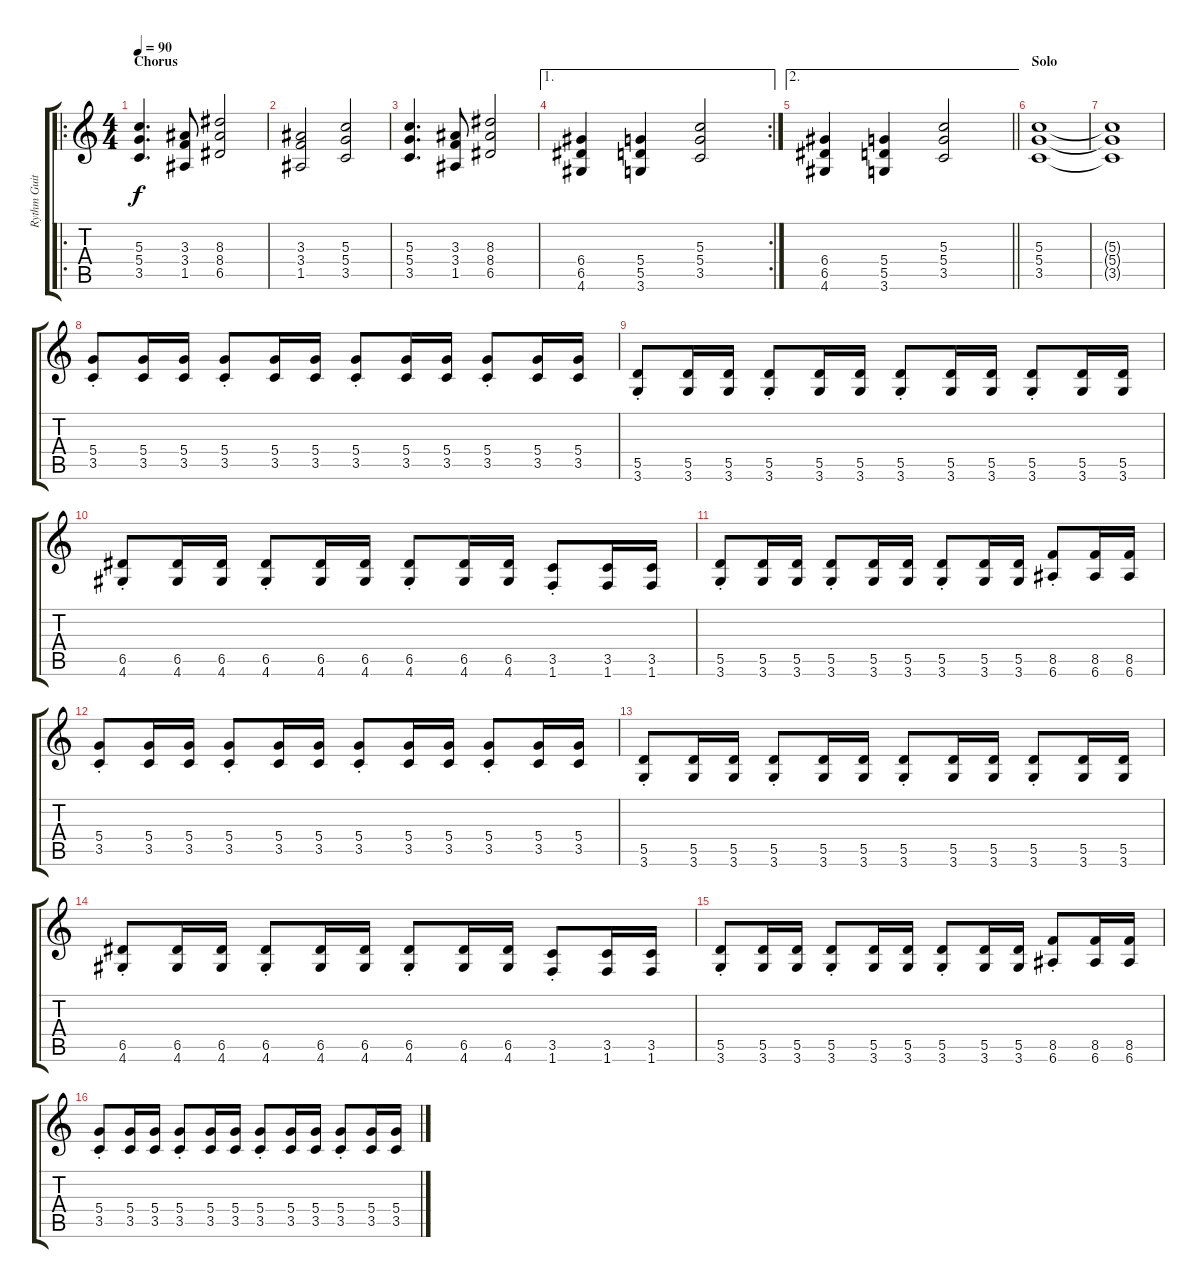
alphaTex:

\track ("Rythm Guitar" "Rythm Guit") {instrument distortionguitar}
\staff {score tabs}
\tuning (E4 B3 G3 D3 A2 E2) {hide}
\ro
\ts (4 4)
\section ("" "Chorus")
\tempo 90
\clef g2
\ks c
(5.3 5.4 3.5).4{d dy f} (3.3 3.4 1.5).8 (8.3 8.4 6.5).2 |
(3.3 3.4 1.5).2 (5.3 5.4 3.5).2 |
(5.3 5.4 3.5).4{d} (3.3 3.4 1.5).8 (8.3 8.4 6.5).2 |
\ae 1
\rc 2
(6.4 6.5 4.6).4 (5.4 5.5 3.6).4 (5.3 5.4 3.5).2 |
\ae 2
\barLineRight lightlight
(6.4 6.5 4.6).4 (5.4 5.5 3.6).4 (5.3 5.4 3.5).2 |
\section ("" "Solo")
(5.3 5.4 3.5).1 |
(5.3{t} 5.4{t} 3.5{t}).1 |
(5.4{st} 3.5{st}).8 (5.4 3.5).16 (5.4 3.5).16 (5.4{st} 3.5{st}).8 (5.4 3.5).16 (5.4 3.5).16 (5.4{st} 3.5{st}).8 (5.4 3.5).16 (5.4 3.5).16 (5.4{st} 3.5{st}).8 (5.4 3.5).16 (5.4 3.5).16 |
(5.5{st} 3.6{st}).8 (5.5 3.6).16 (5.5 3.6).16 (5.5{st} 3.6{st}).8 (5.5 3.6).16 (5.5 3.6).16 (5.5{st} 3.6{st}).8 (5.5 3.6).16 (5.5 3.6).16 (5.5{st} 3.6{st}).8 (5.5 3.6).16 (5.5 3.6).16 |
(6.5{st} 4.6{st}).8 (6.5 4.6).16 (6.5 4.6).16 (6.5{st} 4.6{st}).8 (6.5 4.6).16 (6.5 4.6).16 (6.5{st} 4.6{st}).8 (6.5 4.6).16 (6.5 4.6).16 (3.5{st} 1.6{st}).8 (3.5 1.6).16 (3.5 1.6).16 |
(5.5{st} 3.6{st}).8 (5.5 3.6).16 (5.5 3.6).16 (5.5{st} 3.6{st}).8 (5.5 3.6).16 (5.5 3.6).16 (5.5{st} 3.6{st}).8 (5.5 3.6).16 (5.5 3.6).16 (8.5{st} 6.6{st}).8 (8.5 6.6).16 (8.5 6.6).16 |
(5.4{st} 3.5{st}).8 (5.4 3.5).16 (5.4 3.5).16 (5.4{st} 3.5{st}).8 (5.4 3.5).16 (5.4 3.5).16 (5.4{st} 3.5{st}).8 (5.4 3.5).16 (5.4 3.5).16 (5.4{st} 3.5{st}).8 (5.4 3.5).16 (5.4 3.5).16 |
(5.5{st} 3.6{st}).8 (5.5 3.6).16 (5.5 3.6).16 (5.5{st} 3.6{st}).8 (5.5 3.6).16 (5.5 3.6).16 (5.5{st} 3.6{st}).8 (5.5 3.6).16 (5.5 3.6).16 (5.5{st} 3.6{st}).8 (5.5 3.6).16 (5.5 3.6).16 |
(6.5{st} 4.6{st}).8 (6.5 4.6).16 (6.5 4.6).16 (6.5{st} 4.6{st}).8 (6.5 4.6).16 (6.5 4.6).16 (6.5{st} 4.6{st}).8 (6.5 4.6).16 (6.5 4.6).16 (3.5{st} 1.6{st}).8 (3.5 1.6).16 (3.5 1.6).16 |
(5.5{st} 3.6{st}).8 (5.5 3.6).16 (5.5 3.6).16 (5.5{st} 3.6{st}).8 (5.5 3.6).16 (5.5 3.6).16 (5.5{st} 3.6{st}).8 (5.5 3.6).16 (5.5 3.6).16 (8.5{st} 6.6{st}).8 (8.5 6.6).16 (8.5 6.6).16 |
(5.4{st} 3.5{st}).8 (5.4 3.5).16 (5.4 3.5).16 (5.4{st} 3.5{st}).8 (5.4 3.5).16 (5.4 3.5).16 (5.4{st} 3.5{st}).8 (5.4 3.5).16 (5.4 3.5).16 (5.4{st} 3.5{st}).8 (5.4 3.5).16 (5.4 3.5).16
